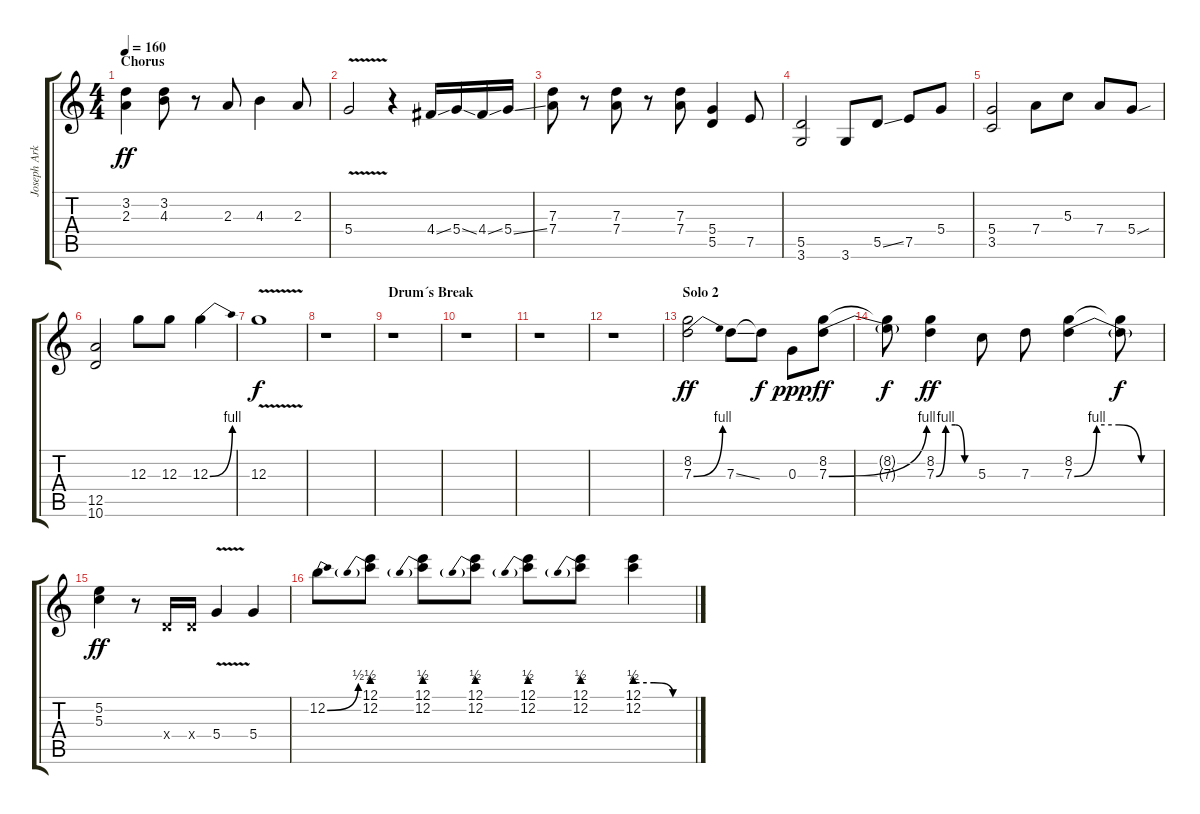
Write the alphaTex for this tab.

\track ("Joseph Arkansas" "Joseph Ark") {instrument distortionguitar}
\staff {score tabs}
\tuning (E4 B3 G3 D3 A2 E2) {hide}
\ts (4 4)
\section ("" "Chorus")
\tempo 160
\clef g2
\ks c
(3.2 2.3).4{dy ff} (3.2 4.3).8 r.8 2.3.8 4.3.4 2.3.8 |
5.4{v}.2 r.4 4.4{ss}.16 5.4{ss}.16 4.4{ss}.16 5.4{ss}.16 |
(7.3 7.4).8 r.8 (7.3 7.4).8 r.8 (7.3 7.4).8 (5.4 5.5).4 7.5.8 |
(5.5 3.6).2 3.6.8 5.5{ss}.8 7.5.8 5.4.8 |
(5.4 3.5).2 7.4.8 5.3.8 7.4.8 5.4{sou}.8 |
(12.5 10.6).2 12.3.8 12.3.8 12.3{be (bend 0 0 60 4)}.4 |
12.3{v}.1{dy f} |
r.1 |
\section ("" "Drum´s Break")
r.1 |
r.1 |
r.1 |
r.1 |
\section ("" "Solo 2")
(8.2 7.3{be (bend 0 0 60 4)}).2{dy ff} 7.3{ss}.8 7.3{t}.8{dy f} 0.3.8{dy ppp} (8.2 7.3{be (bend 0 0 60 4)}).8{dy ff} |
(8.2{t} 7.3{t}).8{dy f} (8.2 7.3{be (custom 0 0 15 4 30 4 45 0 60 0)}).4{dy ff} 5.3.8 7.3.8 (8.2 7.3{be (custom 0 0 15 4 30 4 45 0 60 0)}).4 (8.2{t} 7.3{t}).8{dy f} |
(5.2 5.3).4{dy ff} r.8 0.4{x}.16 0.4{x}.16 5.4{v}.4 5.4.4 |
12.2{be (bend 0 0 60 2)}.8 (12.1 12.2{be (prebend 0 2 60 2)}).8 (12.1 12.2{be (prebend 0 2 60 2)}).8 (12.1 12.2{be (prebend 0 2 60 2)}).8 (12.1 12.2{be (prebend 0 2 60 2)}).8 (12.1 12.2{be (prebend 0 2 60 2)}).8 (12.1 12.2{be (custom 0 2 20 2 40 0 60 0)}).4
